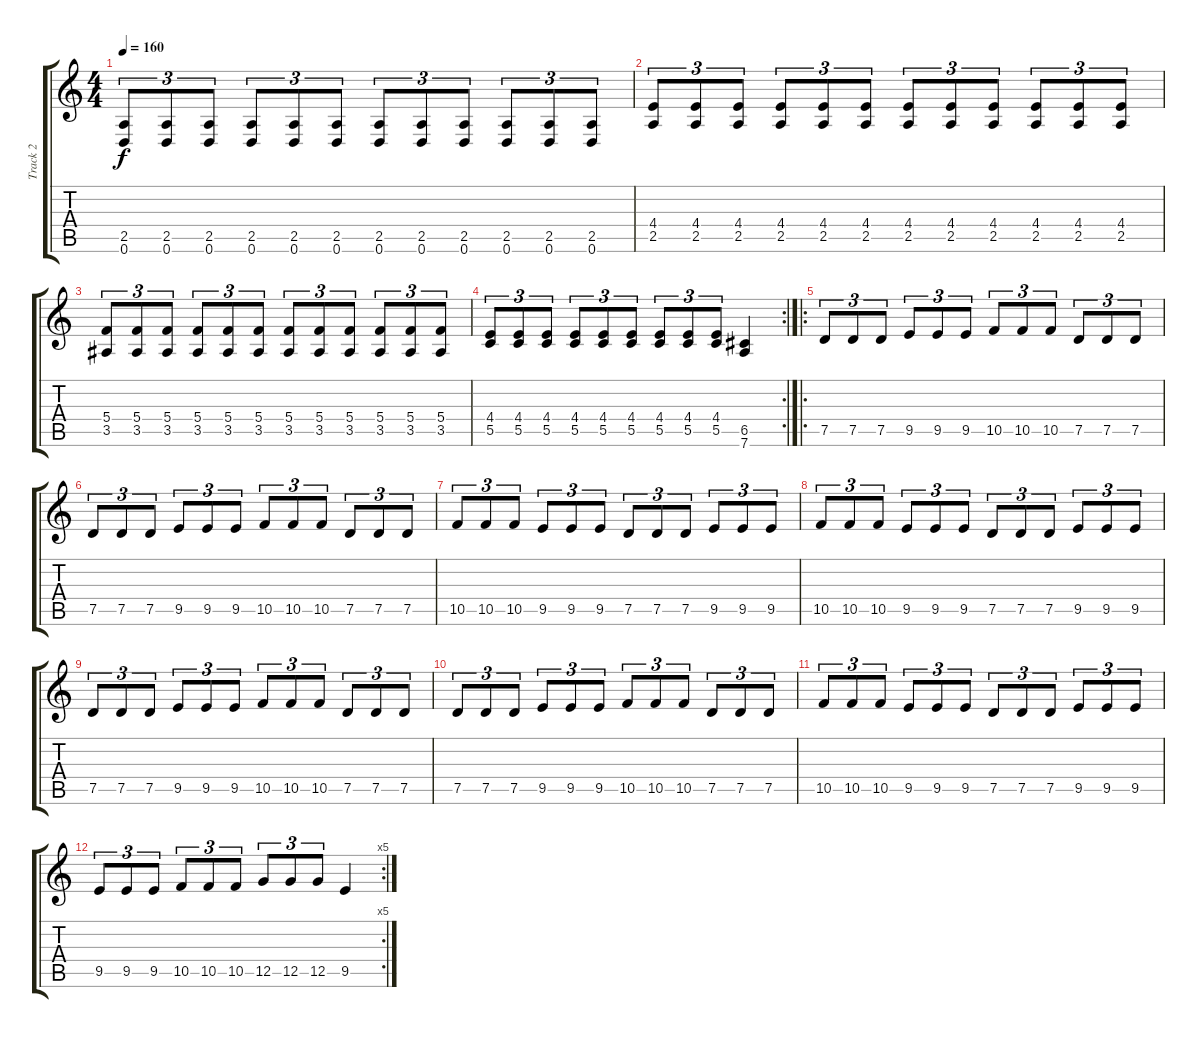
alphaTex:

\track ("Track 2" "Track 2") {instrument overdrivenguitar}
\staff {score tabs}
\tuning (C4 G3 F3 C3 G2 D2) {hide}
\ts (4 4)
\tempo 160
\clef g2
\ks c
(2.5 0.6).8{tu (3 2) dy f} (2.5 0.6).8{tu (3 2)} (2.5 0.6).8{tu (3 2)} (2.5 0.6).8{tu (3 2)} (2.5 0.6).8{tu (3 2)} (2.5 0.6).8{tu (3 2)} (2.5 0.6).8{tu (3 2)} (2.5 0.6).8{tu (3 2)} (2.5 0.6).8{tu (3 2)} (2.5 0.6).8{tu (3 2)} (2.5 0.6).8{tu (3 2)} (2.5 0.6).8{tu (3 2)} |
(4.4 2.5).8{tu (3 2)} (4.4 2.5).8{tu (3 2)} (4.4 2.5).8{tu (3 2)} (4.4 2.5).8{tu (3 2)} (4.4 2.5).8{tu (3 2)} (4.4 2.5).8{tu (3 2)} (4.4 2.5).8{tu (3 2)} (4.4 2.5).8{tu (3 2)} (4.4 2.5).8{tu (3 2)} (4.4 2.5).8{tu (3 2)} (4.4 2.5).8{tu (3 2)} (4.4 2.5).8{tu (3 2)} |
(5.4 3.5).8{tu (3 2)} (5.4 3.5).8{tu (3 2)} (5.4 3.5).8{tu (3 2)} (5.4 3.5).8{tu (3 2)} (5.4 3.5).8{tu (3 2)} (5.4 3.5).8{tu (3 2)} (5.4 3.5).8{tu (3 2)} (5.4 3.5).8{tu (3 2)} (5.4 3.5).8{tu (3 2)} (5.4 3.5).8{tu (3 2)} (5.4 3.5).8{tu (3 2)} (5.4 3.5).8{tu (3 2)} |
\rc 2
(4.4 5.5).8{tu (3 2)} (4.4 5.5).8{tu (3 2)} (4.4 5.5).8{tu (3 2)} (4.4 5.5).8{tu (3 2)} (4.4 5.5).8{tu (3 2)} (4.4 5.5).8{tu (3 2)} (4.4 5.5).8{tu (3 2)} (4.4 5.5).8{tu (3 2)} (4.4 5.5).8{tu (3 2)} (6.5 7.6).4 |
\ro
7.5.8{tu (3 2)} 7.5.8{tu (3 2)} 7.5.8{tu (3 2)} 9.5.8{tu (3 2)} 9.5.8{tu (3 2)} 9.5.8{tu (3 2)} 10.5.8{tu (3 2)} 10.5.8{tu (3 2)} 10.5.8{tu (3 2)} 7.5.8{tu (3 2)} 7.5.8{tu (3 2)} 7.5.8{tu (3 2)} |
7.5.8{tu (3 2)} 7.5.8{tu (3 2)} 7.5.8{tu (3 2)} 9.5.8{tu (3 2)} 9.5.8{tu (3 2)} 9.5.8{tu (3 2)} 10.5.8{tu (3 2)} 10.5.8{tu (3 2)} 10.5.8{tu (3 2)} 7.5.8{tu (3 2)} 7.5.8{tu (3 2)} 7.5.8{tu (3 2)} |
10.5.8{tu (3 2)} 10.5.8{tu (3 2)} 10.5.8{tu (3 2)} 9.5.8{tu (3 2)} 9.5.8{tu (3 2)} 9.5.8{tu (3 2)} 7.5.8{tu (3 2)} 7.5.8{tu (3 2)} 7.5.8{tu (3 2)} 9.5.8{tu (3 2)} 9.5.8{tu (3 2)} 9.5.8{tu (3 2)} |
10.5.8{tu (3 2)} 10.5.8{tu (3 2)} 10.5.8{tu (3 2)} 9.5.8{tu (3 2)} 9.5.8{tu (3 2)} 9.5.8{tu (3 2)} 7.5.8{tu (3 2)} 7.5.8{tu (3 2)} 7.5.8{tu (3 2)} 9.5.8{tu (3 2)} 9.5.8{tu (3 2)} 9.5.8{tu (3 2)} |
7.5.8{tu (3 2)} 7.5.8{tu (3 2)} 7.5.8{tu (3 2)} 9.5.8{tu (3 2)} 9.5.8{tu (3 2)} 9.5.8{tu (3 2)} 10.5.8{tu (3 2)} 10.5.8{tu (3 2)} 10.5.8{tu (3 2)} 7.5.8{tu (3 2)} 7.5.8{tu (3 2)} 7.5.8{tu (3 2)} |
7.5.8{tu (3 2)} 7.5.8{tu (3 2)} 7.5.8{tu (3 2)} 9.5.8{tu (3 2)} 9.5.8{tu (3 2)} 9.5.8{tu (3 2)} 10.5.8{tu (3 2)} 10.5.8{tu (3 2)} 10.5.8{tu (3 2)} 7.5.8{tu (3 2)} 7.5.8{tu (3 2)} 7.5.8{tu (3 2)} |
10.5.8{tu (3 2)} 10.5.8{tu (3 2)} 10.5.8{tu (3 2)} 9.5.8{tu (3 2)} 9.5.8{tu (3 2)} 9.5.8{tu (3 2)} 7.5.8{tu (3 2)} 7.5.8{tu (3 2)} 7.5.8{tu (3 2)} 9.5.8{tu (3 2)} 9.5.8{tu (3 2)} 9.5.8{tu (3 2)} |
\rc 5
9.5.8{tu (3 2)} 9.5.8{tu (3 2)} 9.5.8{tu (3 2)} 10.5.8{tu (3 2)} 10.5.8{tu (3 2)} 10.5.8{tu (3 2)} 12.5.8{tu (3 2)} 12.5.8{tu (3 2)} 12.5.8{tu (3 2)} 9.5.4
